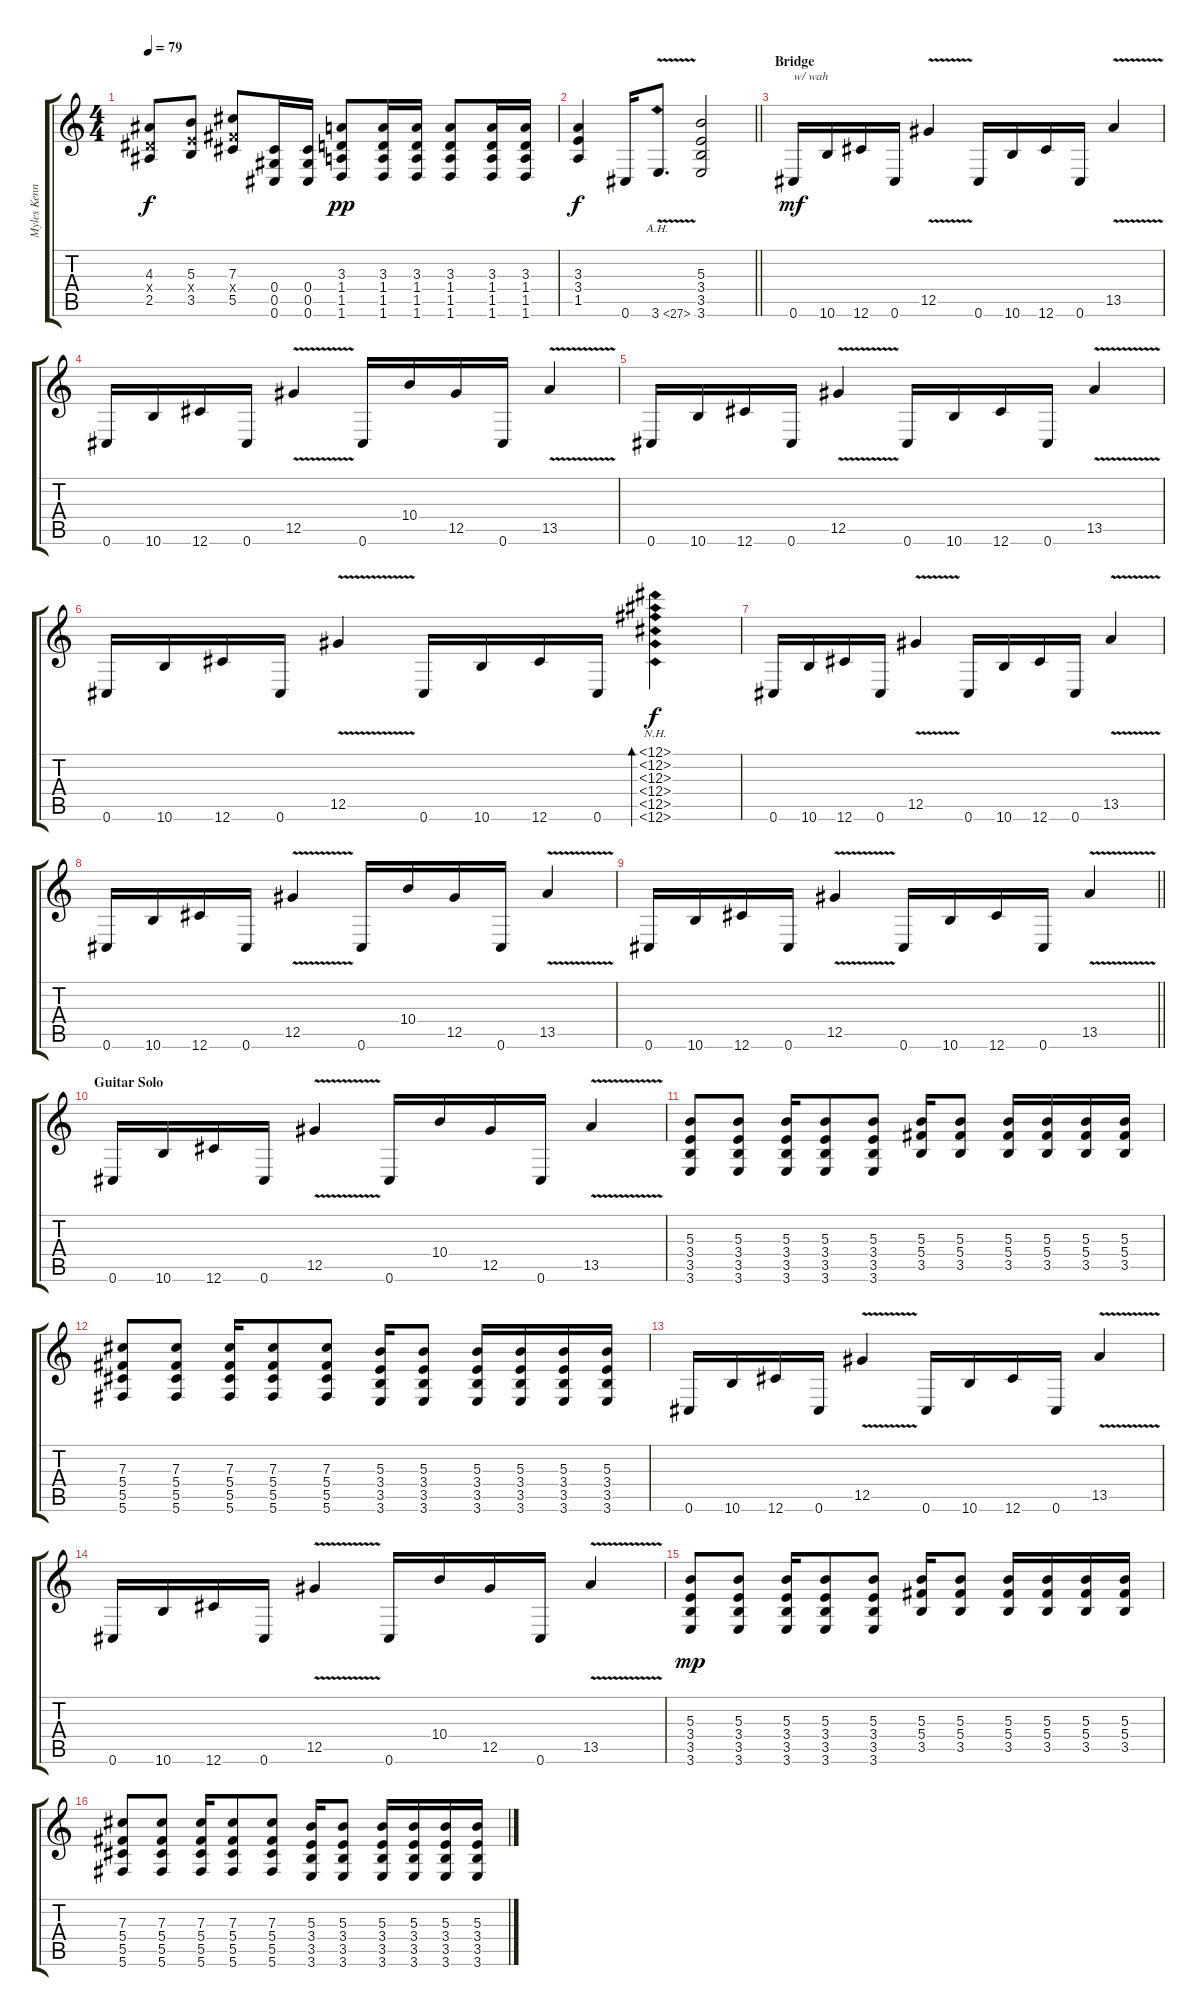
\track ("Myles Kennedy" "Myles Kenn") {instrument distortionguitar}
\staff {score tabs}
\tuning (Eb4 Bb3 Gb3 Db3 Ab2 Db2) {hide}
\ts (4 4)
\tempo 79
\clef g2
\ks c
(4.3 2.4{x} 2.5).8{dy f} (5.3 3.4{x} 3.5).8 (7.3 5.4{x} 5.5).8 (0.4 0.5 0.6).16 (0.4 0.5 0.6).16 (3.3 1.4 1.5 1.6).8{dy pp} (3.3 1.4 1.5 1.6).16 (3.3 1.4 1.5 1.6).16 (3.3 1.4 1.5 1.6).8 (3.3 1.4 1.5 1.6).16 (3.3 1.4 1.5 1.6).16 |
\barLineRight lightlight
(3.3 3.4 1.5).4{dy f} 0.6.16 3.6{ah 24 v}.8{d} (5.3 3.4 3.5 3.6).2 |
\section ("" "Bridge")
0.6.16{txt "w/ wah" dy mf} 10.6.16 12.6.16 0.6.16 12.5{v}.4 0.6.16 10.6.16 12.6.16 0.6.16 13.5{v}.4 |
0.6.16 10.6.16 12.6.16 0.6.16 12.5{v}.4 0.6.16 10.4.16 12.5.16 0.6.16 13.5{v}.4 |
0.6.16 10.6.16 12.6.16 0.6.16 12.5{v}.4 0.6.16 10.6.16 12.6.16 0.6.16 13.5{v}.4 |
0.6.16 10.6.16 12.6.16 0.6.16 12.5{v}.4 0.6.16 10.6.16 12.6.16 0.6.16 (12.1{nh} 12.2{nh} 12.3{nh} 12.4{nh} 12.5{nh} 12.6{nh}).4{bd 60 dy f} |
0.6.16 10.6.16 12.6.16 0.6.16 12.5{v}.4 0.6.16 10.6.16 12.6.16 0.6.16 13.5{v}.4 |
0.6.16 10.6.16 12.6.16 0.6.16 12.5{v}.4 0.6.16 10.4.16 12.5.16 0.6.16 13.5{v}.4 |
\barLineRight lightlight
0.6.16 10.6.16 12.6.16 0.6.16 12.5{v}.4 0.6.16 10.6.16 12.6.16 0.6.16 13.5{v}.4 |
\section ("" "Guitar Solo")
0.6.16 10.6.16 12.6.16 0.6.16 12.5{v}.4 0.6.16 10.4.16 12.5.16 0.6.16 13.5{v}.4 |
(5.3 3.4 3.5 3.6).8 (5.3 3.4 3.5 3.6).8 (5.3 3.4 3.5 3.6).16 (5.3 3.4 3.5 3.6).8 (5.3 3.4 3.5 3.6).8 (5.3 5.4 3.5).16 (5.3 5.4 3.5).8 (5.3 5.4 3.5).16 (5.3 5.4 3.5).16 (5.3 5.4 3.5).16 (5.3 5.4 3.5).16 |
(7.3 5.4 5.5 5.6).8 (7.3 5.4 5.5 5.6).8 (7.3 5.4 5.5 5.6).16 (7.3 5.4 5.5 5.6).8 (7.3 5.4 5.5 5.6).8 (5.3 3.4 3.5 3.6).16 (5.3 3.4 3.5 3.6).8 (5.3 3.4 3.5 3.6).16 (5.3 3.4 3.5 3.6).16 (5.3 3.4 3.5 3.6).16 (5.3 3.4 3.5 3.6).16 |
0.6.16 10.6.16 12.6.16 0.6.16 12.5{v}.4 0.6.16 10.6.16 12.6.16 0.6.16 13.5{v}.4 |
0.6.16 10.6.16 12.6.16 0.6.16 12.5{v}.4 0.6.16 10.4.16 12.5.16 0.6.16 13.5{v}.4 |
(5.3 3.4 3.5 3.6).8{dy mp} (5.3 3.4 3.5 3.6).8 (5.3 3.4 3.5 3.6).16 (5.3 3.4 3.5 3.6).8 (5.3 3.4 3.5 3.6).8 (5.3 5.4 3.5).16 (5.3 5.4 3.5).8 (5.3 5.4 3.5).16 (5.3 5.4 3.5).16 (5.3 5.4 3.5).16 (5.3 5.4 3.5).16 |
(7.3 5.4 5.5 5.6).8 (7.3 5.4 5.5 5.6).8 (7.3 5.4 5.5 5.6).16 (7.3 5.4 5.5 5.6).8 (7.3 5.4 5.5 5.6).8 (5.3 3.4 3.5 3.6).16 (5.3 3.4 3.5 3.6).8 (5.3 3.4 3.5 3.6).16 (5.3 3.4 3.5 3.6).16 (5.3 3.4 3.5 3.6).16 (5.3 3.4 3.5 3.6).16
